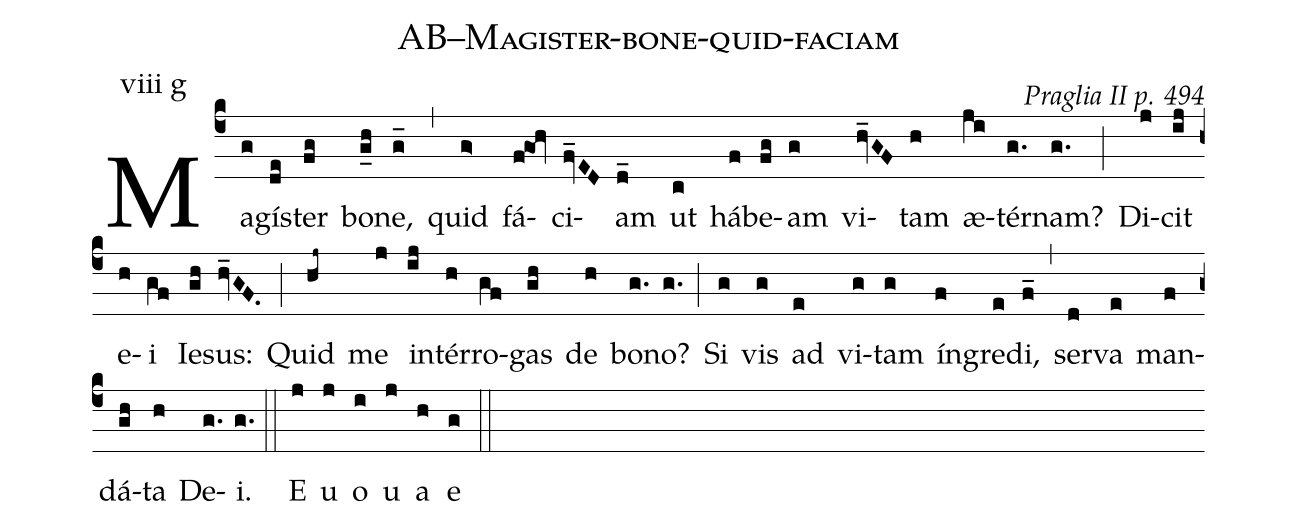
name: AB--Magister-bone-quid-faciam;
commentary: Praglia II p. 494;
annotation: viii g;
%%
(c4) Ma(g)gís(de)ter(fg) bo(g_h)ne,(g_) (,) quid(g>) fá(f!goh)ci(fv_ED)am(d_) ut(c) há(f)be(fg)am(g) vi(hv_GF)tam(h) æ(ji)tér(g.)nam?(g.) (;) Di(j)cit(ij) e(h)i(gf) Ie(gh)sus:(hv_GF.) (;) Quid(hj~) me(j) in(ij)tér(h)ro(gf)gas(gh) de(h) bo(g.)no?(g.) (;) Si(g) vis(g) ad(e) vi(g)tam(g) ín(f)gre(e)di,(f_) (,) ser(d)va(e) man(f)dá(gh)ta(h) De(g.)i.(g.) (::) E(j) u(j) o(i) u(j) a(h) e(g) (::)
